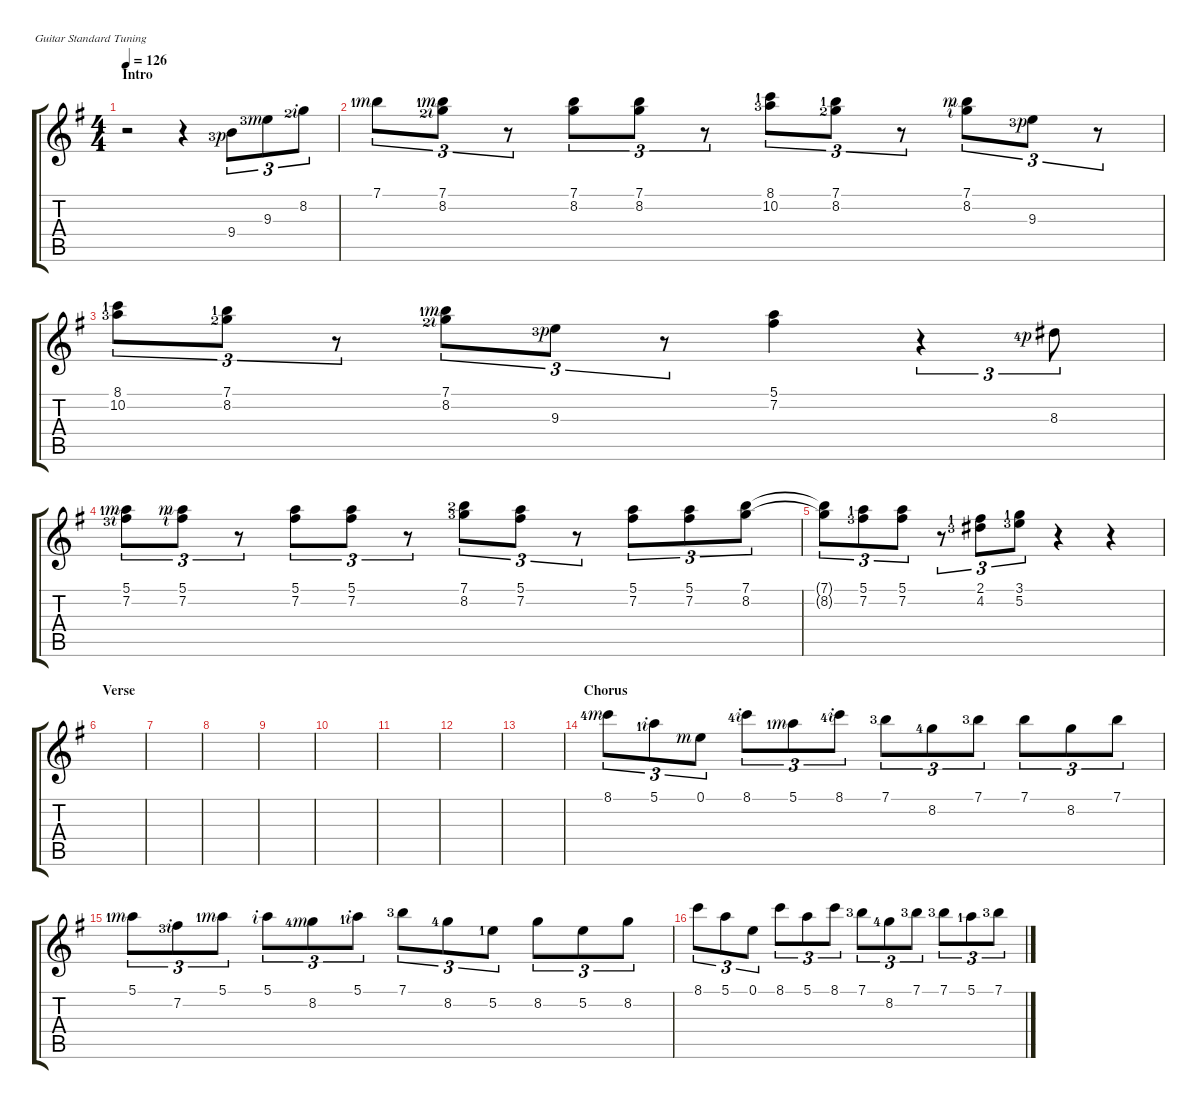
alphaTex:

\defaultSystemsLayout 4
\hideDynamics
\bracketExtendMode groupsimilarinstruments
\singleTrackTrackNamePolicy hidden
\multiTrackTrackNamePolicy hidden
\firstSystemTrackNameOrientation horizontal
\otherSystemsTrackNameOrientation horizontal
\chordDiagramsInScore
\track ("Nylon Guitar" "N-Gt") {instrument acousticguitarnylon}
\staff {score tabs}
\tuning (E4 B3 G3 D3 A2 E2)
\ts (4 4)
\section ("" "Intro")
\scale
0.538462
\tempo 126
\accidentals auto
\clef g2
\ottava regular
\simile none
\ks eminor
r.2{dy mf instrument acousticguitarnylon} r.4 9.4{lf 4 rf 1}.8{tu (3 2)} 9.3{lf 4 rf 3}.8{tu (3 2)} 8.2{lf 3 rf 2}.8{tu (3 2)} |
\scale
0.461538 7.1{lf 2 rf 3}.8{tu (3 2)} (7.1{lf 2 rf 3} 8.2{lf 3 rf 2}).8{tu (3 2)} r.8{tu (3 2)} (7.1 8.2).8{tu (3 2)} (7.1 8.2).8{tu (3 2)} r.8{tu (3 2)} (10.2{lf 4} 8.1{lf 2}).8{tu (3 2)} (8.2{lf 3} 7.1{lf 2}).8{tu (3 2)} r.8{tu (3 2)} (7.1{rf 3} 8.2{rf 2}).8{tu (3 2)} 9.3{lf 4 rf 1}.8{tu (3 2)} r.8{tu (3 2)} |
\scale
0.548387 (10.2{lf 4} 8.1{lf 2}).8{tu (3 2)} (8.2{lf 3} 7.1{lf 2}).8{tu (3 2)} r.8{tu (3 2)} (7.1{lf 2 rf 3} 8.2{lf 3 rf 2}).8{tu (3 2)} 9.3{lf 4 rf 1}.8{tu (3 2)} r.8{tu (3 2)} (7.2 5.1).4 r.4{tu (3 2)} 8.3{lf 5 rf 1}.8{tu (3 2)} |
\scale
0.451613 (7.2{lf 4 rf 2} 5.1{lf 2 rf 3}).8{tu (3 2)} (7.2{rf 2} 5.1{rf 3}).8{tu (3 2)} r.8{tu (3 2)} (7.2 5.1).8{tu (3 2)} (7.2 5.1).8{tu (3 2)} r.8{tu (3 2)} (8.2{lf 4} 7.1{lf 3}).8{tu (3 2)} (7.2 5.1).8{tu (3 2)} r.8{tu (3 2)} (7.2 5.1).8{tu (3 2)} (7.2 5.1).8{tu (3 2)} (8.2 7.1).8{tu (3 2)} |
\scale
0.583333 (8.2{t} 7.1{t}).8{tu (3 2)} (7.2{lf 4} 5.1{lf 2}).8{tu (3 2)} (7.2 5.1).8{tu (3 2)} r.8{tu (3 2)} (4.2{lf 4} 2.1{lf 2}).8{tu (3 2)} (5.2{lf 4} 3.1{lf 2}).8{tu (3 2)} r.4 r.4 |
\section ("" "Verse")
\scale
0.416667 |
\scale
0.5 |
\scale
0.5 |
\scale
0.583333 |
\scale
0.416667 |
\scale
0.5 |
\scale
0.5 |
\scale
0.583333 |
\section ("" "Chorus")
\scale
0.416667 8.1{lf 5 rf 3}.8{tu (3 2)} 5.1{lf 2 rf 2}.8{tu (3 2)} 0.1{rf 3}.8{tu (3 2)} 8.1{lf 5 rf 2}.8{tu (3 2)} 5.1{lf 2 rf 3}.8{tu (3 2)} 8.1{lf 5 rf 2}.8{tu (3 2)} 7.1{lf 4}.8{tu (3 2)} 8.2{lf 5}.8{tu (3 2)} 7.1{lf 4}.8{tu (3 2)} 7.1.8{tu (3 2)} 8.2.8{tu (3 2)} 7.1.8{tu (3 2)} |
\scale
0.591837 5.1{lf 2 rf 3}.8{tu (3 2)} 7.2{lf 4 rf 2}.8{tu (3 2)} 5.1{lf 2 rf 3}.8{tu (3 2)} 5.1{rf 2}.8{tu (3 2)} 8.2{lf 5 rf 3}.8{tu (3 2)} 5.1{lf 2 rf 2}.8{tu (3 2)} 7.1{lf 4}.8{tu (3 2)} 8.2{lf 5}.8{tu (3 2)} 5.2{lf 2}.8{tu (3 2)} 8.2.8{tu (3 2)} 5.2.8{tu (3 2)} 8.2.8{tu (3 2)} |
\scale
0.408163 8.1.8{tu (3 2)} 5.1.8{tu (3 2)} 0.1.8{tu (3 2)} 8.1.8{tu (3 2)} 5.1.8{tu (3 2)} 8.1.8{tu (3 2)} 7.1{lf 4}.8{tu (3 2)} 8.2{lf 5}.8{tu (3 2)} 7.1{lf 4}.8{tu (3 2)} 7.1{lf 4}.8{tu (3 2)} 5.1{lf 2}.8{tu (3 2)} 7.1{lf 4}.8{tu (3 2)}
